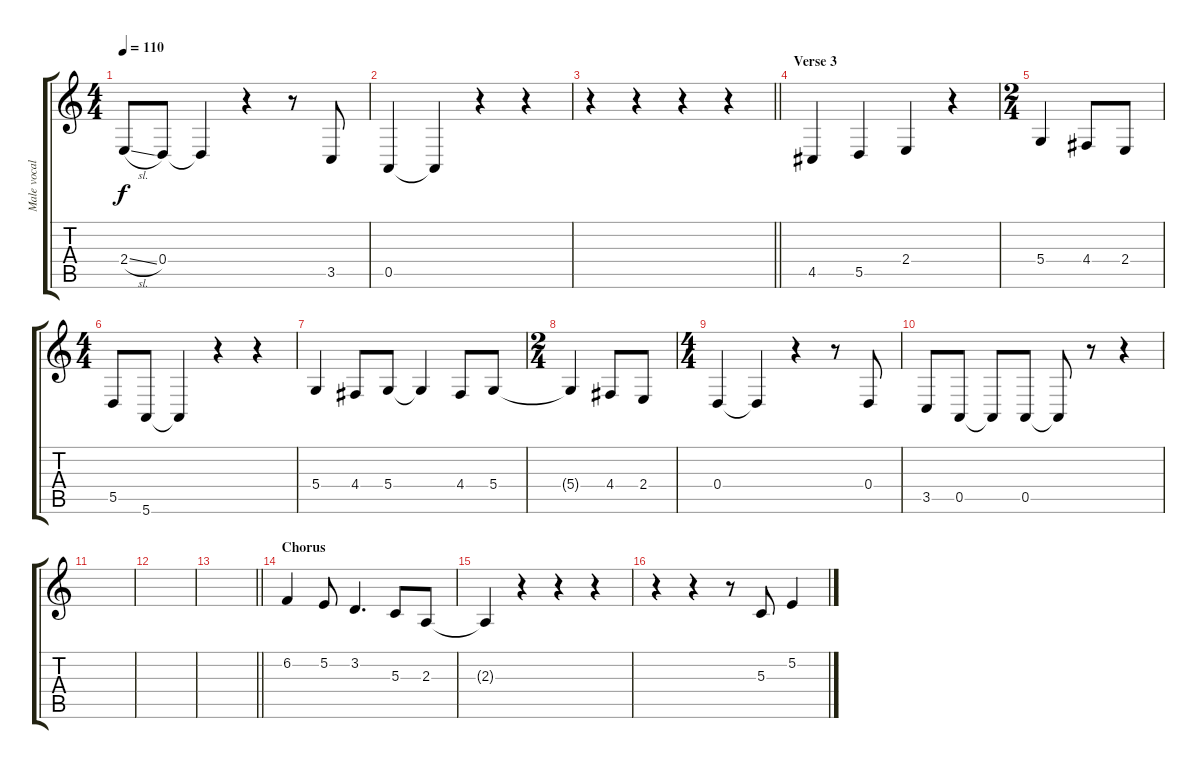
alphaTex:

\track ("Male vocals" "Male vocal") {instrument flute}
\staff {score tabs}
\tuning (E4 B3 G3 D3 A2 E2) {hide}
\ts (4 4)
\tempo 110
\clef g2
\ks c
2.4{sl}.8{dy f} 0.4.8 0.4{t}.4 r.4 r.8 3.5.8 |
0.5.4 0.5{t}.4 r.4 r.4 |
\barLineRight lightlight
r.4 r.4 r.4 r.4 |
\section ("" "Verse 3")
4.5.4 5.5.4 2.4.4 r.4 |
\ts (2 4)
5.4.4 4.4.8 2.4.8 |
\ts (4 4)
5.5.8 5.6.8 5.6{t}.4 r.4 r.4 |
5.4.4 4.4.8 5.4.8 5.4{t}.4 4.4.8 5.4.8 |
\ts (2 4)
5.4{t}.4 4.4.8 2.4.8 |
\ts (4 4)
0.4.4 0.4{t}.4 r.4 r.8 0.4.8 |
3.5.8 0.5.8 0.5{t}.8 0.5.8 0.5{t}.8 r.8 r.4 |
|
|
\barLineRight lightlight
|
\section ("" "Chorus")
6.2.4 5.2.8 3.2.4{d} 5.3.8 2.3.8 |
2.3{t}.4 r.4 r.4 r.4 |
r.4 r.4 r.8 5.3.8 5.2.4
